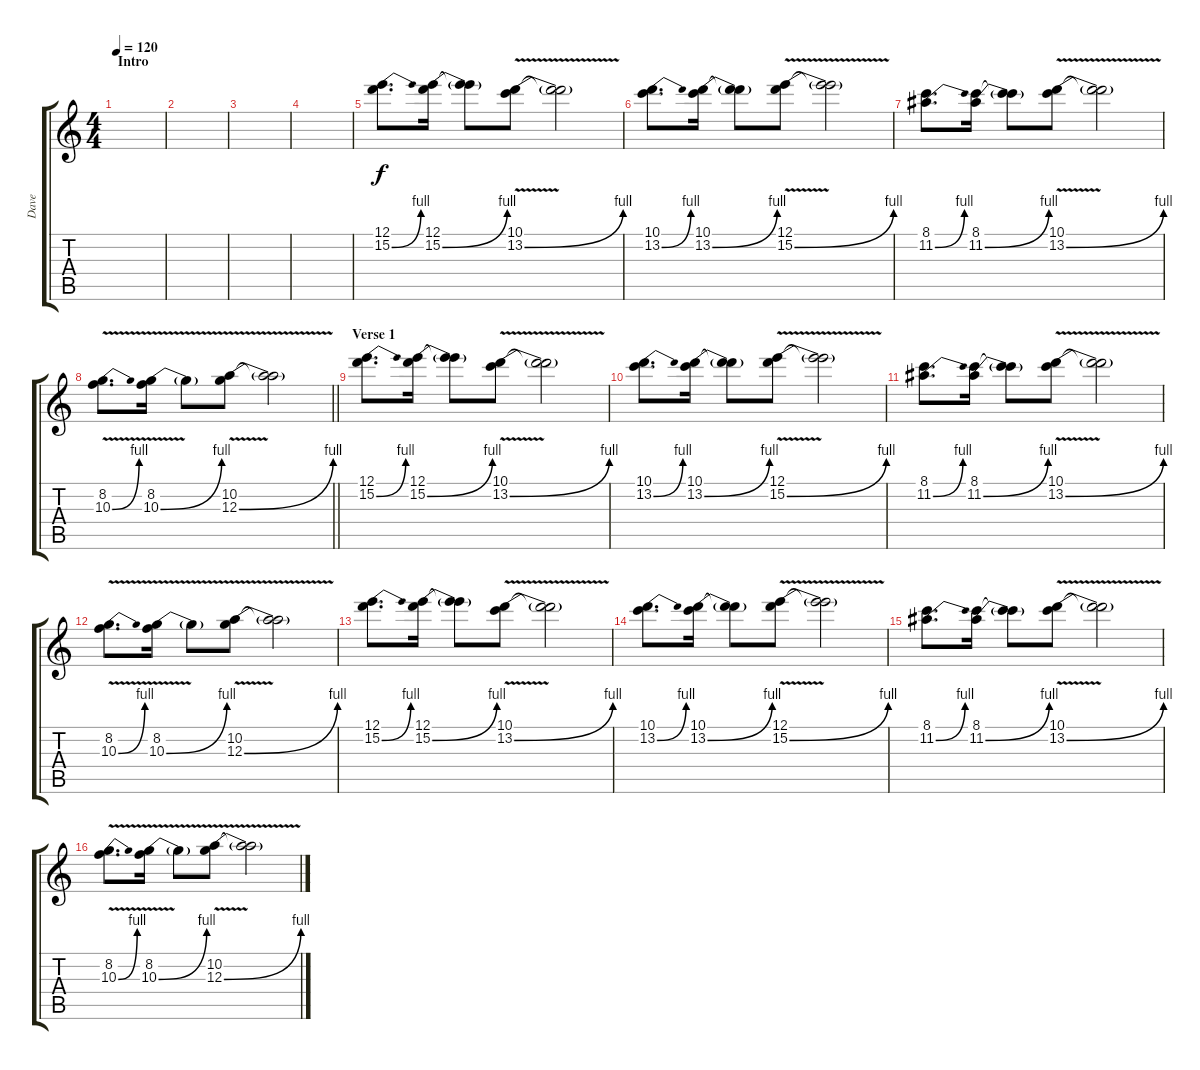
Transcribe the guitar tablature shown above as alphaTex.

\track ("Dave" "Dave") {instrument distortionguitar}
\staff {score tabs}
\tuning (E4 B3 G3 D3 A2 E2) {hide}
\ts (4 4)
\section ("" "Intro")
\tempo 120
\clef g2
\ks c
|
|
|
|
(12.1 15.2{be (bend 0 0 60 4)}).8{d} (12.1 15.2{be (bend 0 0 60 4)}).16 (12.1{t} 15.2{t}).8 (10.1 13.2{be (bend 0 0 60 4) v}).8 (10.1{t} 13.2{t}).2 |
(10.1 13.2{be (bend 0 0 60 4)}).8{d} (10.1 13.2{be (bend 0 0 60 4)}).16 (10.1{t} 13.2{t}).8 (12.1 15.2{be (bend 0 0 60 4) v}).8 (12.1{t} 15.2{t}).2 |
(8.1 11.2{be (bend 0 0 60 4)}).8{d} (8.1 11.2{be (bend 0 0 60 4)}).16 (8.1{t} 11.2{t}).8 (10.1 13.2{be (bend 0 0 60 4) v}).8 (10.1{t} 13.2{t}).2 |
\barLineRight lightlight
(8.2 10.3{be (bend 0 0 60 4) v}).8{d} (8.2 10.3{be (bend 0 0 60 4) v}).16 10.3{t}.8 (10.2 12.3{be (bend 0 0 60 4) v}).8 (10.2{t} 12.3{t}).2 |
\section ("" "Verse 1")
(12.1 15.2{be (bend 0 0 60 4)}).8{d} (12.1 15.2{be (bend 0 0 60 4)}).16 (12.1{t} 15.2{t}).8 (10.1 13.2{be (bend 0 0 60 4) v}).8 (10.1{t} 13.2{t}).2 |
(10.1 13.2{be (bend 0 0 60 4)}).8{d} (10.1 13.2{be (bend 0 0 60 4)}).16 (10.1{t} 13.2{t}).8 (12.1 15.2{be (bend 0 0 60 4) v}).8 (12.1{t} 15.2{t}).2 |
(8.1 11.2{be (bend 0 0 60 4)}).8{d} (8.1 11.2{be (bend 0 0 60 4)}).16 (8.1{t} 11.2{t}).8 (10.1 13.2{be (bend 0 0 60 4) v}).8 (10.1{t} 13.2{t}).2 |
(8.2 10.3{be (bend 0 0 60 4) v}).8{d} (8.2 10.3{be (bend 0 0 60 4) v}).16 10.3{t}.8 (10.2 12.3{be (bend 0 0 60 4) v}).8 (10.2{t} 12.3{t}).2 |
(12.1 15.2{be (bend 0 0 60 4)}).8{d} (12.1 15.2{be (bend 0 0 60 4)}).16 (12.1{t} 15.2{t}).8 (10.1 13.2{be (bend 0 0 60 4) v}).8 (10.1{t} 13.2{t}).2 |
(10.1 13.2{be (bend 0 0 60 4)}).8{d} (10.1 13.2{be (bend 0 0 60 4)}).16 (10.1{t} 13.2{t}).8 (12.1 15.2{be (bend 0 0 60 4) v}).8 (12.1{t} 15.2{t}).2 |
(8.1 11.2{be (bend 0 0 60 4)}).8{d} (8.1 11.2{be (bend 0 0 60 4)}).16 (8.1{t} 11.2{t}).8 (10.1 13.2{be (bend 0 0 60 4) v}).8 (10.1{t} 13.2{t}).2 |
(8.2 10.3{be (bend 0 0 60 4) v}).8{d} (8.2 10.3{be (bend 0 0 60 4) v}).16 10.3{t}.8 (10.2 12.3{be (bend 0 0 60 4) v}).8 (10.2{t} 12.3{t}).2
